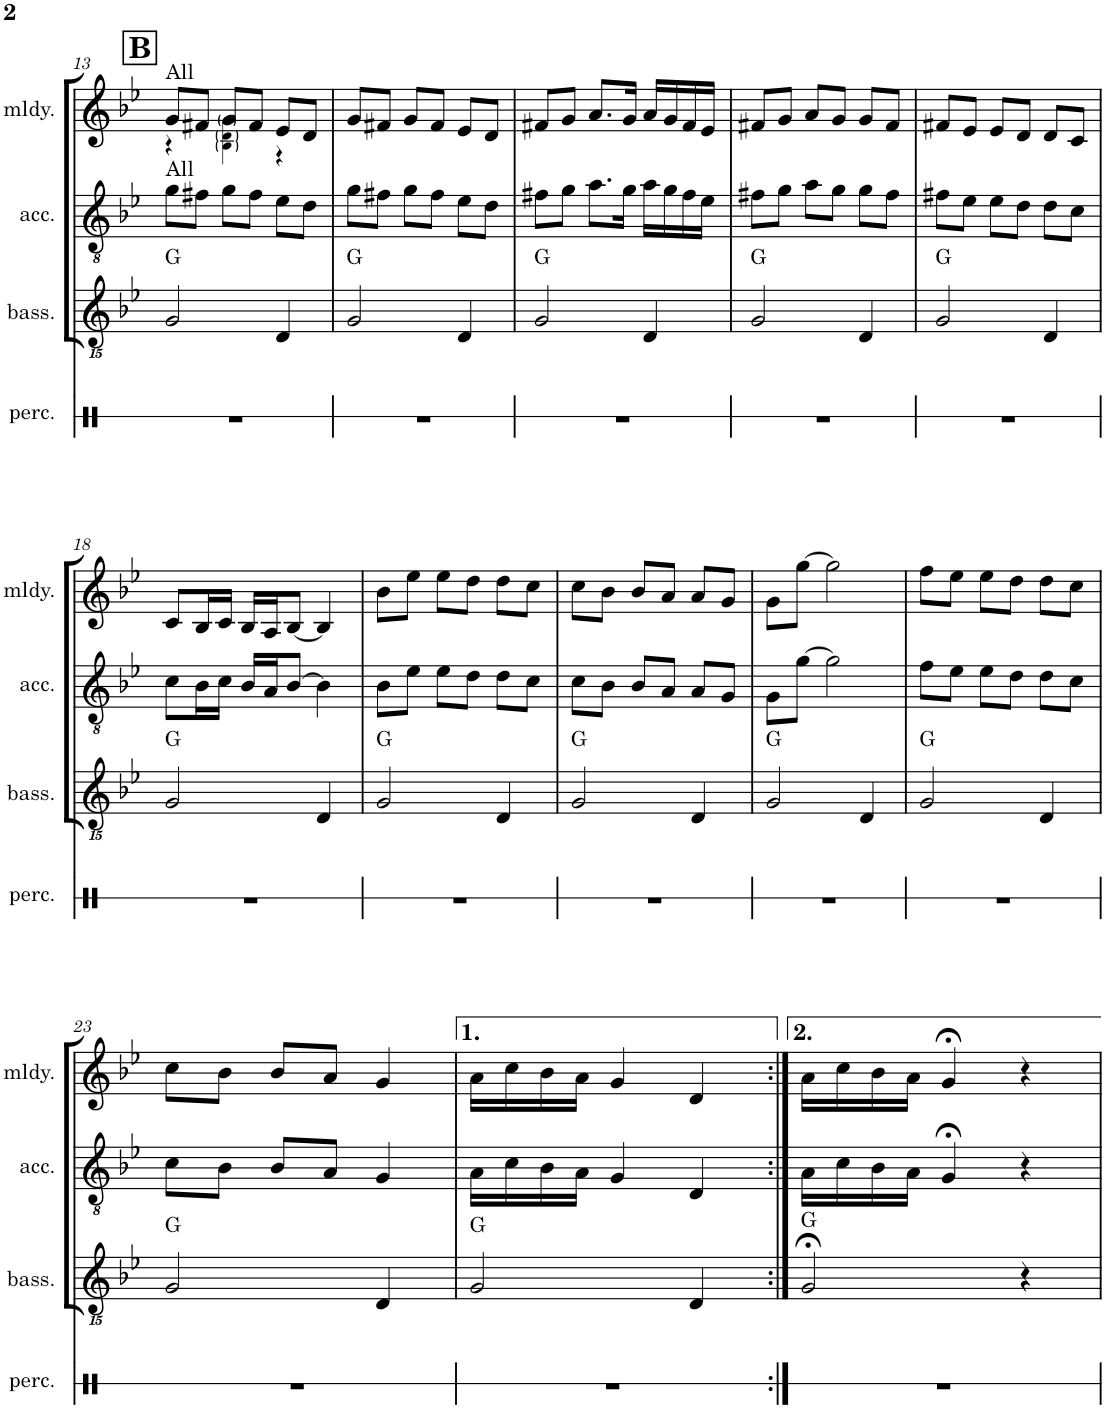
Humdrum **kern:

**kern	**kern	**harte	**kern	**kern
*part4	*part3	*part3	*part2	*part1
*staff4	*staff3	*	*staff2	*staff1
*I"Percussion	*I"Bass (C)	*	*I"Accompaniment (C)	*I"Melody (C)
*I'perc.	*I'bass.	*	*I'acc.	*I'mldy.
!!LO:PB:g=z
*clefX	*clefGvv2	*	*clefGv2	*clefG2
*	*	*	*	*Trd1c2
*k[]	*k[b-e-]	*	*k[b-e-]	*k[b-e-]
*M3/4	*M3/4	*	*M3/4	*M3/4
!!LO:REH:place=s1:a:B:cj:fs=14:t=B
=13	=13	=13	=13	=13
*	*	*	*	*^
!	!	!	!	!LO:TX:a:t=All	!
!	!	!	!LO:TX:a:t=All	!	!
2.r	2GG/	G:maj	8g\L	8g/L	4r
.	.	.	8f#X\J	8f#X/J	.
.	.	.	8g\L	8g/L	4B-!\ 4d!\ 4g!\
.	.	.	8f#\J	8f#/J	.
.	4DD/	.	8e-\L	8e-/L	4r
.	.	.	8d\J	8d/J	.
*	*	*	*	*v	*v
=14	=14	=14	=14	=14
2.r	2GG/	G:maj	8g\L	8g/L
.	.	.	8f#X\J	8f#X/J
.	.	.	8g\L	8g/L
.	.	.	8f#\J	8f#/J
.	4DD/	.	8e-\L	8e-/L
.	.	.	8d\J	8d/J
=15	=15	=15	=15	=15
2.r	2GG/	G:maj	8f#X\L	8f#X/L
.	.	.	8g\J	8g/J
.	.	.	8.a\L	8.a/L
.	.	.	16g\Jk	16g/Jk
.	4DD/	.	16a\LL	16a/LL
.	.	.	16g\	16g/
.	.	.	16f#\	16f#/
.	.	.	16e-\JJ	16e-/JJ
=16	=16	=16	=16	=16
2.r	2GG/	G:maj	8f#X\L	8f#X/L
.	.	.	8g\J	8g/J
.	.	.	8a\L	8a/L
.	.	.	8g\J	8g/J
.	4DD/	.	8g\L	8g/L
.	.	.	8f#\J	8f#/J
=17	=17	=17	=17	=17
2.r	2GG/	G:maj	8f#X\L	8f#X/L
.	.	.	8e-\J	8e-/J
.	.	.	8e-\L	8e-/L
.	.	.	8d\J	8d/J
.	4DD/	.	8d\L	8d/L
.	.	.	8c\J	8c/J
!!LO:LB:g=z
=18	=18	=18	=18	=18
2.r	2GG/	G:maj	8c\L	8c/L
.	.	.	16B-\L	16B-/L
.	.	.	16c\JJ	16c/JJ
.	.	.	16B-/LL	16B-/LL
.	.	.	16A/J	16A/J
.	.	.	[8B-/J	[8B-/J
.	4DD/	.	4B-\]	4B-/]
=19	=19	=19	=19	=19
2.r	2GG/	G:maj	8B-\L	8b-\L
.	.	.	8e-\J	8ee-\J
.	.	.	8e-\L	8ee-\L
.	.	.	8d\J	8dd\J
.	4DD/	.	8d\L	8dd\L
.	.	.	8c\J	8cc\J
=20	=20	=20	=20	=20
2.r	2GG/	G:maj	8c\L	8cc\L
.	.	.	8B-\J	8b-\J
.	.	.	8B-/L	8b-/L
.	.	.	8A/J	8a/J
.	4DD/	.	8A/L	8a/L
.	.	.	8G/J	8g/J
=21	=21	=21	=21	=21
2.r	2GG/	G:maj	8G\L	8g\L
.	.	.	[8g\J	[8gg\J
.	.	.	2g\]	2gg\]
.	4DD/	.	.	.
=22	=22	=22	=22	=22
2.r	2GG/	G:maj	8f\L	8ff\L
.	.	.	8e-\J	8ee-\J
.	.	.	8e-\L	8ee-\L
.	.	.	8d\J	8dd\J
.	4DD/	.	8d\L	8dd\L
.	.	.	8c\J	8cc\J
!!LO:LB:g=z
=23	=23	=23	=23	=23
2.r	2GG/	G:maj	8c\L	8cc\L
.	.	.	8B-\J	8b-\J
.	.	.	8B-/L	8b-/L
.	.	.	8A/J	8a/J
.	4DD/	.	4G/	4g/
=24	=24	=24	=24	=24
2.r	2GG/	G:maj	16A\LL	16a\LL
.	.	.	16c\	16cc\
.	.	.	16B-\	16b-\
.	.	.	16A\JJ	16a\JJ
.	.	.	4G/	4g/
.	4DD/	.	4D/	4d/
=25:|!	=25:|!	=25:|!	=25:|!	=25:|!
2.r	2GG;</	G:maj	16A\LL	16a\LL
.	.	.	16c\	16cc\
.	.	.	16B-\	16b-\
.	.	.	16A\JJ	16a\JJ
.	.	.	4G;</	4g;</
.	4r	.	4r	4r
=	=	=	=	=
*-	*-	*-	*-	*-
